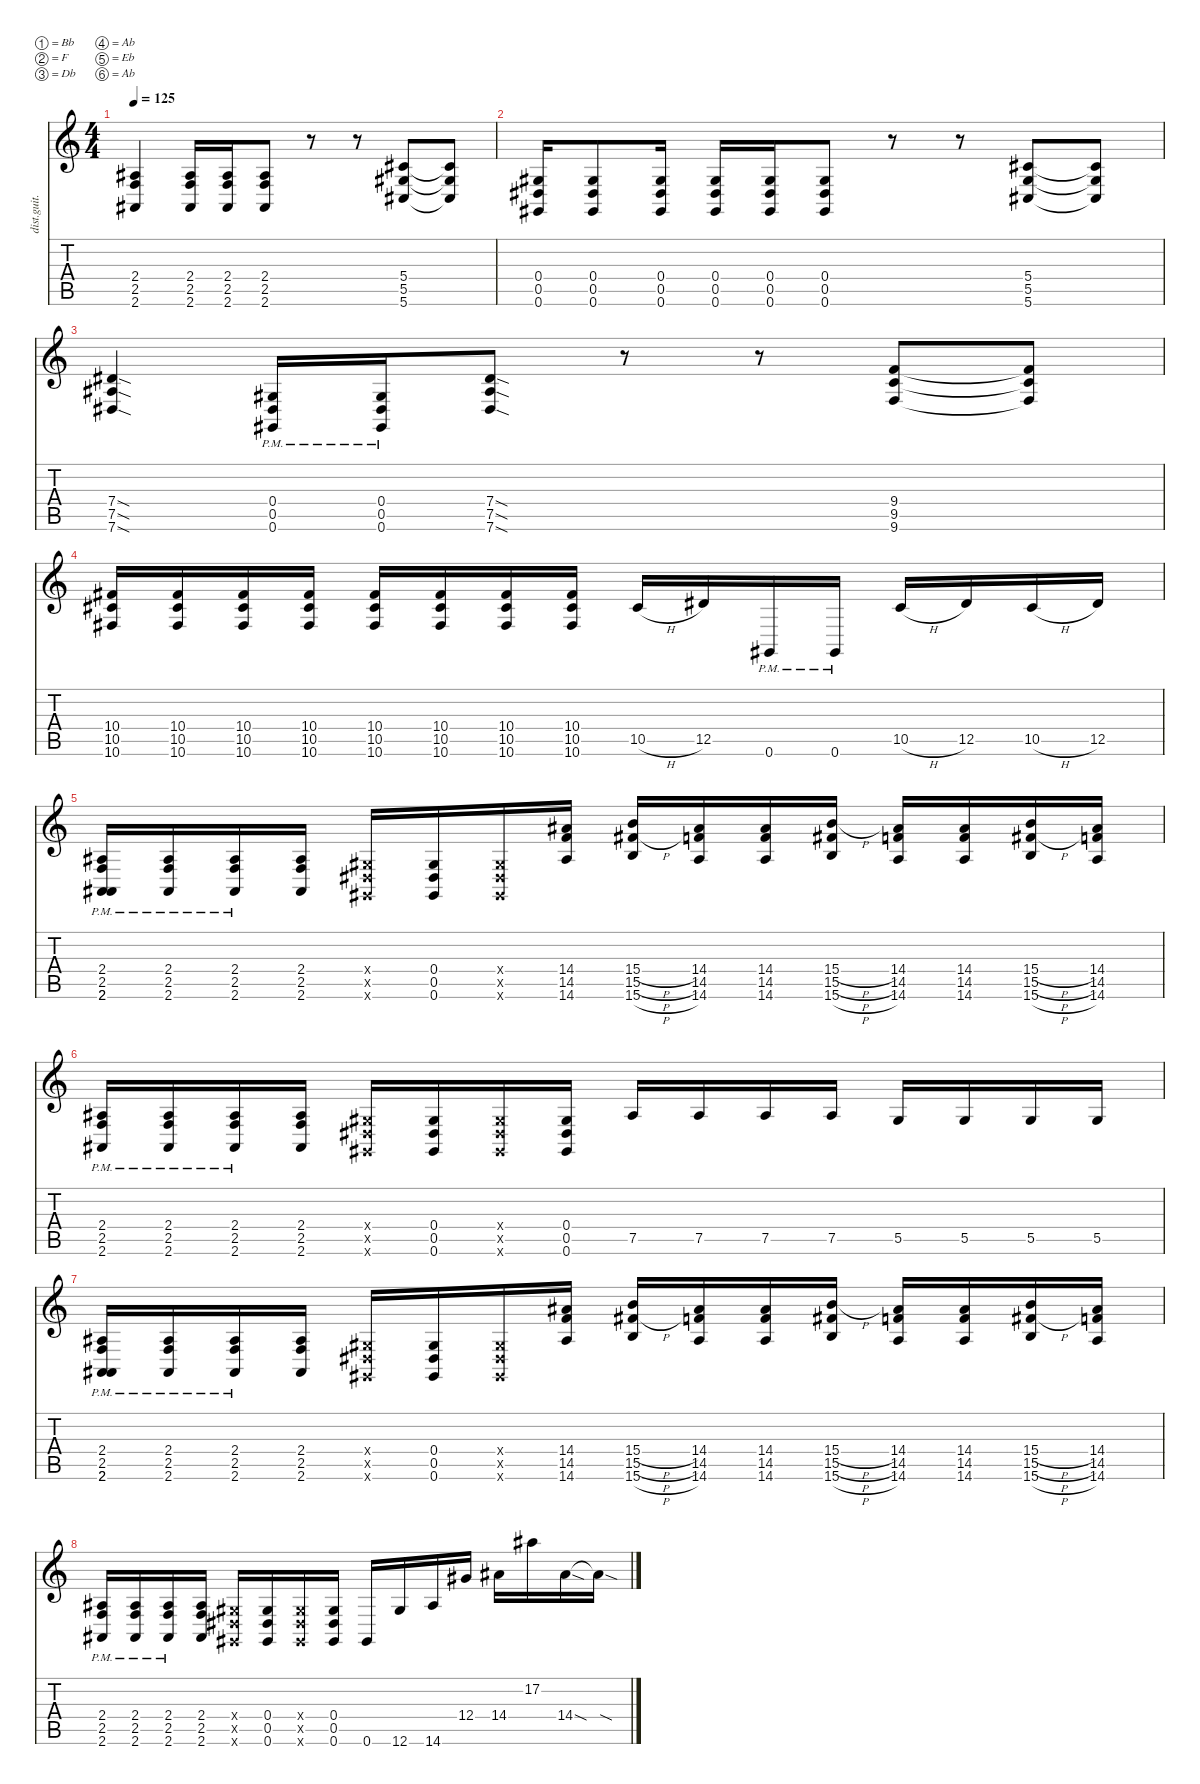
\defaultSystemsLayout 4
\hideDynamics
\bracketExtendMode nobrackets
\otherSystemsTrackNameOrientation horizontal
\track ("Distortion Guitar" "dist.guit.") {instrument distortionguitar}
\staff {score tabs}
\tuning (Bb3 F3 Db3 Ab2 Eb2 Ab1)
\ts (4 4)
\tempo 125
\clef g2
\ks c
(2.6{acc #} 2.5 2.4{acc #}).4{dy mf beam Up} (2.6{acc #} 2.5 2.4{acc #}).16{beam Up} (2.6{acc #} 2.4{acc #} 2.5).16{beam Up} (2.6{acc #} 2.5 2.4{acc #}).8{beam Up} r.8{beam Up} r.8{beam Up} (5.6{acc #} 5.5{acc #} 5.4{acc #}).8{beam Up} (5.6{t acc #} 5.5{t acc #} 5.4{t acc #}).8{beam Up} |
(0.6{acc #} 0.5{acc #} 0.4{acc #}).16{beam Up} (0.6{acc #} 0.5{acc #} 0.4{acc #}).8{beam Up} (0.6{acc #} 0.4{acc #} 0.5{acc #}).16{beam Up} (0.6{acc #} 0.5{acc #} 0.4{acc #}).16{beam Up} (0.6{acc #} 0.4{acc #} 0.5{acc #}).16{beam Up} (0.6{acc #} 0.5{acc #} 0.4{acc #}).8{beam Up} r.8{beam Up} r.8{beam Up} (5.6{acc #} 5.5{acc #} 5.4{acc #}).8{beam Up} (5.6{t acc #} 5.5{t acc #} 5.4{t acc #}).8{beam Up} |
(7.6{sod acc #} 7.5{sod acc #} 7.4{sod acc #}).4{beam Up} (0.6{pm acc #} 0.5{pm acc #} 0.4{pm acc #}).16{beam Up} (0.6{pm acc #} 0.4{pm acc #} 0.5{pm acc #}).16{beam Up} (7.6{sod acc #} 7.5{sod acc #} 7.4{sod acc #}).8{beam Up} r.8{beam Up} r.8{beam Up} (9.6 9.5 9.4).8{beam Up} (9.6{t} 9.5{t} 9.4{t}).8{beam Up} |
(10.6{acc #} 10.4{acc #} 10.5{acc #}).16{beam Up} (10.6{acc #} 10.4{acc #} 10.5{acc #}).16{beam Up} (10.6{acc #} 10.4{acc #} 10.5{acc #}).16{beam Up} (10.6{acc #} 10.4{acc #} 10.5{acc #}).16{beam Up} (10.6{acc #} 10.4{acc #} 10.5{acc #}).16{beam Up} (10.6{acc #} 10.5{acc #} 10.4{acc #}).16{beam Up} (10.6{acc #} 10.4{acc #} 10.5{acc #}).16{beam Up} (10.6{acc #} 10.5{acc #} 10.4{acc #}).16{beam Up} 10.5{h acc #}.16{beam Up} 12.5{acc #}.16{beam Up} 0.6{pm acc #}.16{beam Up} 0.6{pm acc #}.16{beam Up} 10.5{h acc #}.16{beam Up} 12.5{acc #}.16{beam Up} 10.5{h acc #}.16{beam Up} 12.5{acc #}.16{beam Up} |
(2.6{pm acc #} 2.6{pm acc #} 2.5{pm} 2.4{pm acc #}).16{beam Up} (2.6{pm acc #} 2.4{pm acc #} 2.5{pm}).16{beam Up} (2.6{pm acc #} 2.5{pm} 2.4{pm acc #}).16{beam Up} (2.6{acc #} 2.4{acc #} 2.5).16{beam Up} (0.6{x acc #} 0.5{x acc #} 0.4{x acc #}).16{beam Up} (0.6{acc #} 0.5{acc #} 0.4{acc #}).16{beam Up} (0.6{x acc #} 0.5{x acc #} 0.4{x acc #}).16{beam Up} (14.6{acc #} 14.5 14.4{acc #}).16{beam Up} (15.6{h} 15.4{h} 15.5{h acc #}).16{beam Up} (14.6{acc #} 14.5 14.4{acc #}).16{beam Up} (14.6{acc #} 14.4{acc #} 14.5).16{beam Up} (15.6{h} 15.5{h acc #} 15.4{h}).16{beam Up} (14.6{acc #} 14.4{acc #} 14.5).16{beam Up} (14.6{acc #} 14.5 14.4{acc #}).16{beam Up} (15.6{h} 15.4{h} 15.5{h acc #}).16{beam Up} (14.6{acc #} 14.5 14.4{acc #}).16{beam Up} |
(2.6{pm acc #} 2.5{pm} 2.4{pm acc #}).16{beam Up} (2.6{pm acc #} 2.4{pm acc #} 2.5{pm}).16{beam Up} (2.6{pm acc #} 2.5{pm} 2.4{pm acc #}).16{beam Up} (2.6{acc #} 2.5 2.4{acc #}).16{beam Up} (0.4{x acc #} 0.5{x acc #} 0.6{x acc #}).16{beam Up} (0.6{acc #} 0.5{acc #} 0.4{acc #}).16{beam Up} (0.4{x acc #} 0.5{x acc #} 0.6{x acc #}).16{beam Up} (0.6{acc #} 0.5{acc #} 0.4{acc #}).16{beam Up} 7.5{acc #}.16{beam Up} 7.5{acc #}.16{beam Up} 7.5{acc #}.16{beam Up} 7.5{acc #}.16{beam Up} 5.5{acc #}.16{beam Up} 5.5{acc #}.16{beam Up} 5.5{acc #}.16{beam Up} 5.5{acc #}.16{beam Up} |
(2.6{pm acc #} 2.6{pm acc #} 2.5{pm} 2.4{pm acc #}).16{beam Up} (2.6{pm acc #} 2.4{pm acc #} 2.5{pm}).16{beam Up} (2.6{pm acc #} 2.5{pm} 2.4{pm acc #}).16{beam Up} (2.6{acc #} 2.4{acc #} 2.5).16{beam Up} (0.6{x acc #} 0.5{x acc #} 0.4{x acc #}).16{beam Up} (0.6{acc #} 0.5{acc #} 0.4{acc #}).16{beam Up} (0.6{x acc #} 0.5{x acc #} 0.4{x acc #}).16{beam Up} (14.6{acc #} 14.5 14.4{acc #}).16{beam Up} (15.6{h} 15.4{h} 15.5{h acc #}).16{beam Up} (14.6{acc #} 14.5 14.4{acc #}).16{beam Up} (14.6{acc #} 14.4{acc #} 14.5).16{beam Up} (15.6{h} 15.5{h acc #} 15.4{h}).16{beam Up} (14.6{acc #} 14.4{acc #} 14.5).16{beam Up} (14.6{acc #} 14.5 14.4{acc #}).16{beam Up} (15.6{h} 15.4{h} 15.5{h acc #}).16{beam Up} (14.6{acc #} 14.5 14.4{acc #}).16{beam Up} |
(2.6{pm acc #} 2.5{pm} 2.4{pm acc #}).16{beam Up} (2.6{pm acc #} 2.4{pm acc #} 2.5{pm}).16{beam Up} (2.6{pm acc #} 2.5{pm} 2.4{pm acc #}).16{beam Up} (2.6{acc #} 2.5 2.4{acc #}).16{beam Up} (0.4{x acc #} 0.5{x acc #} 0.6{x acc #}).16{beam Up} (0.6{acc #} 0.5{acc #} 0.4{acc #}).16{beam Up} (0.4{x acc #} 0.5{x acc #} 0.6{x acc #}).16{beam Up} (0.6{acc #} 0.5{acc #} 0.4{acc #}).16{beam Up} 0.6{acc #}.16{beam Up} 12.6{acc #}.16{beam Up} 14.6{acc #}.16{beam Up} 12.4{acc #}.16{beam Up} 14.4{acc #}.16{beam Down} 17.2{acc #}.16{beam Down} 14.4{sod acc #}.16{beam Down} 14.4{sod t acc #}.16{beam Down}
